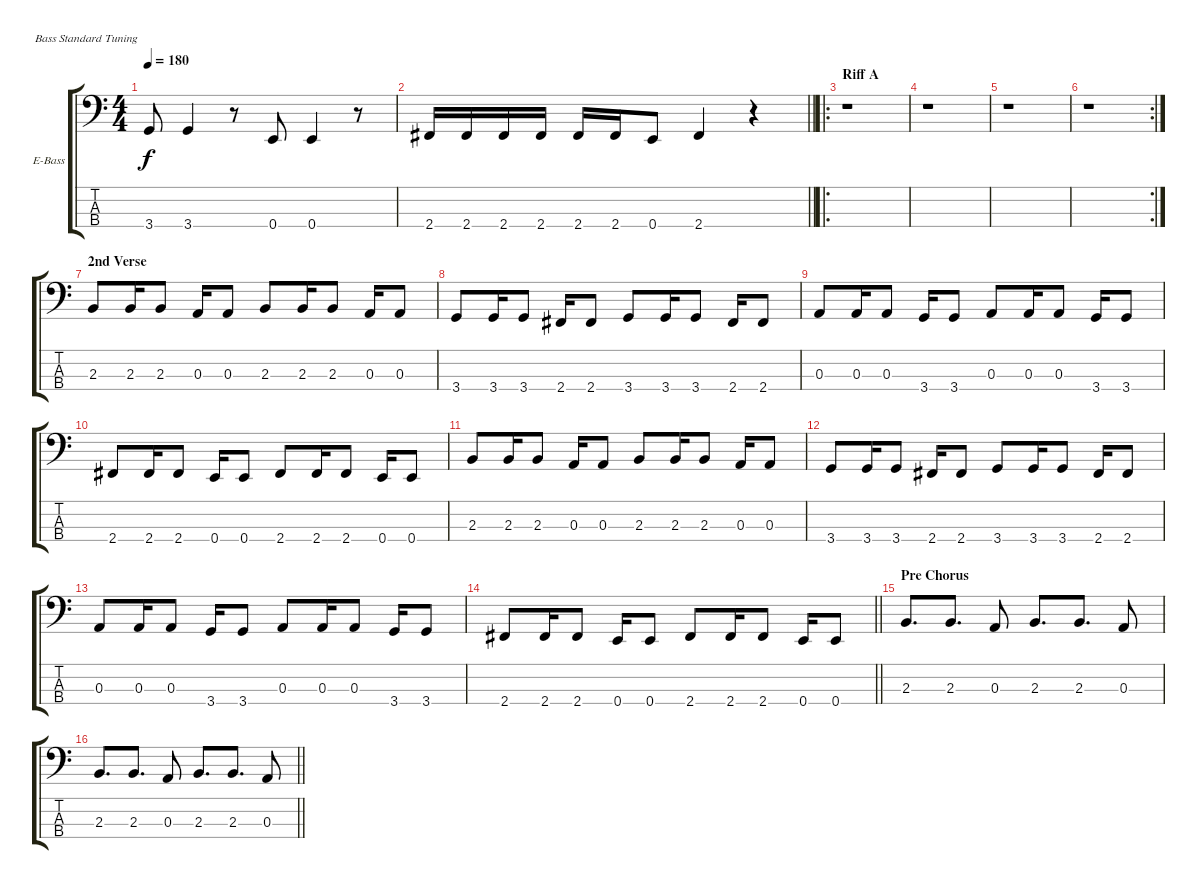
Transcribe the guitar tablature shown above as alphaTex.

\bracketExtendMode groupsimilarinstruments
\firstSystemTrackNameOrientation horizontal
\otherSystemsTrackNameOrientation horizontal
\track ("Bass" "E-Bass") {instrument electricbasspick}
\staff {score tabs}
\tuning (G2 D2 A1 E1)
\ts (4 4)
\tempo 180
\clef f4
\ks c
3.4.8{dy f} 3.4.4 r.8 0.4.8 0.4.4 r.8 |
\barLineRight lightlight
2.4.16 2.4.16 2.4.16 2.4.16 2.4.16 2.4.16 0.4.8 2.4.4 r.4 |
\ro
\section ("" "Riff A")
r.1 |
r.1 |
r.1 |
\rc 2
r.1 |
\section ("" "2nd Verse")
2.3.8 2.3.16 2.3.8 0.3.16 0.3.8 2.3.8 2.3.16 2.3.8 0.3.16 0.3.8 |
3.4.8 3.4.16 3.4.8 2.4.16 2.4.8 3.4.8 3.4.16 3.4.8 2.4.16 2.4.8 |
0.3.8 0.3.16 0.3.8 3.4.16 3.4.8 0.3.8 0.3.16 0.3.8 3.4.16 3.4.8 |
2.4.8 2.4.16 2.4.8 0.4.16 0.4.8 2.4.8 2.4.16 2.4.8 0.4.16 0.4.8 |
2.3.8 2.3.16 2.3.8 0.3.16 0.3.8 2.3.8 2.3.16 2.3.8 0.3.16 0.3.8 |
3.4.8 3.4.16 3.4.8 2.4.16 2.4.8 3.4.8 3.4.16 3.4.8 2.4.16 2.4.8 |
0.3.8 0.3.16 0.3.8 3.4.16 3.4.8 0.3.8 0.3.16 0.3.8 3.4.16 3.4.8 |
\barLineRight lightlight
2.4.8 2.4.16 2.4.8 0.4.16 0.4.8 2.4.8 2.4.16 2.4.8 0.4.16 0.4.8 |
\section ("" "Pre Chorus")
2.3.8{d} 2.3.8{d} 0.3.8 2.3.8{d} 2.3.8{d} 0.3.8 |
\barLineRight lightlight
2.3.8{d} 2.3.8{d} 0.3.8 2.3.8{d} 2.3.8{d} 0.3.8
